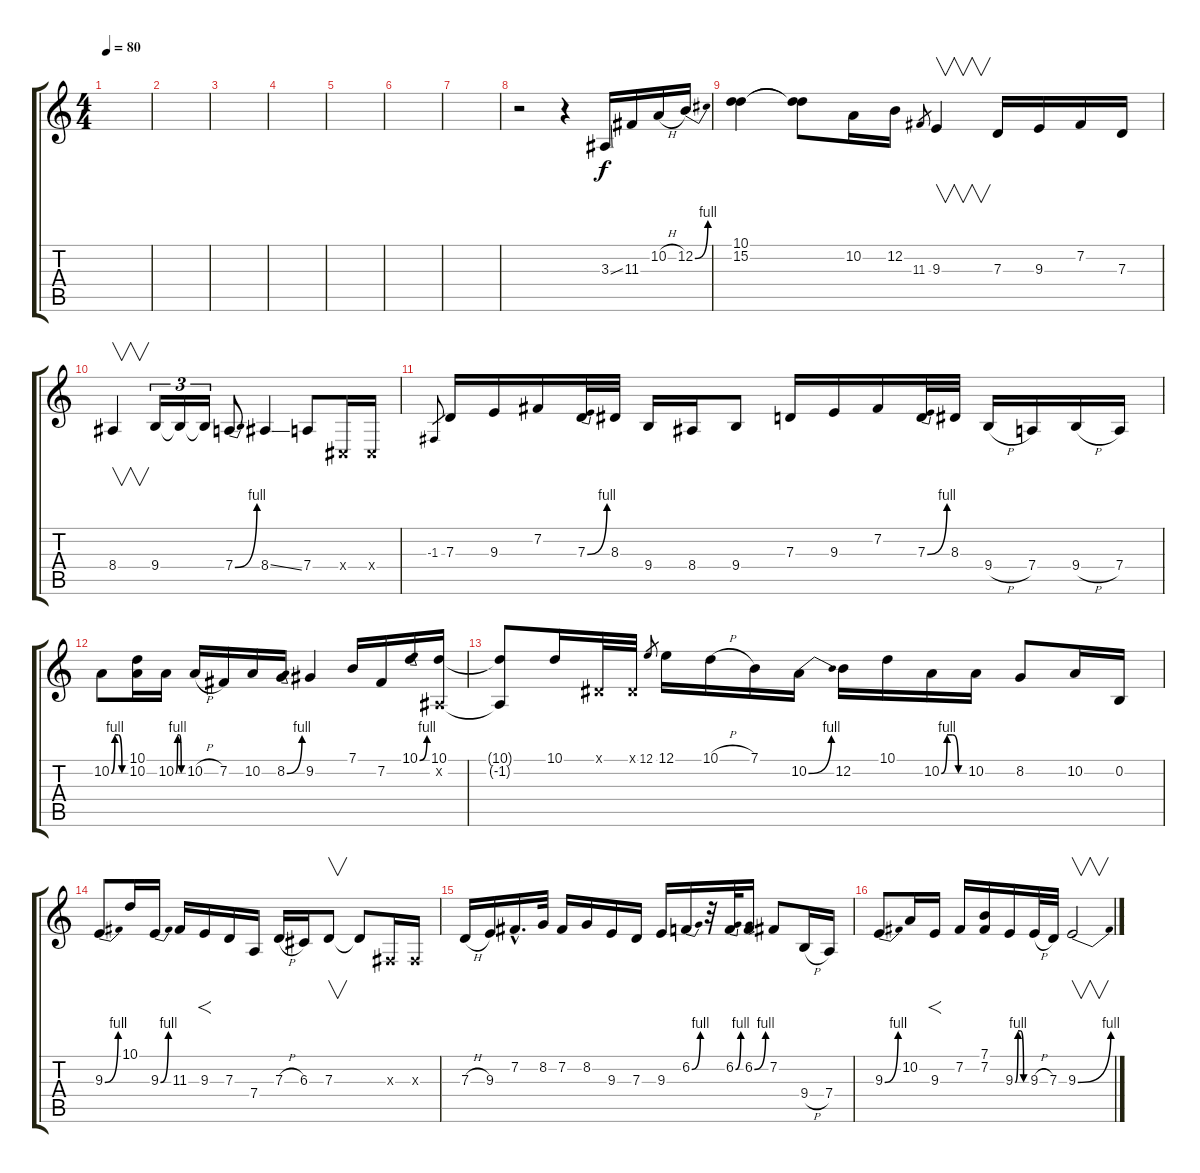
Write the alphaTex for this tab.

\track "" {instrument trombone}
\staff {score tabs}
\tuning (E4 B3 G3 D3 A2 E2) {hide}
\ts (4 4)
\tempo 80
\clef g2
\ks c
|
|
|
|
|
|
|
r.2 r.4 3.3{ss}.16 11.3.16 10.2{h}.16 12.2{be (bend 0 0 60 4)}.16 |
(10.1 15.2).4 (10.1{t} 15.2{t}).8 10.2.16 12.2.16 11.3.8{gr} 9.3.4{v} 7.3.16 9.3.16 7.2.16 7.3.16 |
8.4.4{v} 9.4.16{tu (3 2)} 9.4{t}.16{tu (3 2)} 9.4{t}.16{tu (3 2)} 7.4{be (bend 0 0 60 4)}.8 8.4{ss}.4 7.4.8 -1.4{x}.16 -1.4{x}.16 |
-1.3.8{gr} 7.3.16 9.3.16 7.2.16 7.3{be (bend 0 0 60 4)}.32 8.3.32 9.4.16 8.4.16 9.4.8 7.3.16 9.3.16 7.2.16 7.3{be (bend 0 0 60 4)}.32 8.3.32 9.4{h}.16 7.4.16 9.4{h}.16 7.4.16 |
10.2{be (custom 0 0 15 4 30 4 45 0 60 0)}.8 (10.1 10.2).16 10.2{be (custom 0 0 15 4 30 4 45 0 60 0)}.16 10.2{h}.16 7.2.16 10.2.16 8.2{be (bend 0 0 60 4)}.16 9.2.4 7.1.16 7.2.16 10.1{be (bend 0 0 60 4)}.16 (10.1 -1.2{x}).16 |
(10.1{t} -1.2{t}).8 10.1.16 -1.1{x}.32 -1.1{x}.32 12.1.8{gr} 12.1.16 10.1{h}.16 7.1.16 10.2{be (bend 0 0 60 4)}.16 12.2.16 10.1.16 10.2{be (custom 0 0 15 4 30 4 45 0 60 0)}.16 10.2.16 8.2.8 10.2.16 0.2.16 |
9.3{be (bend 0 0 60 4)}.8 10.1.16 9.3{be (bend 0 0 60 4)}.16 11.3.16 9.3.16{f} 7.3.16 7.4.16 7.3{h}.16 6.3.16 7.3.8{v} 7.3{t}.8 -1.3{x}.16 -1.3{x}.16 |
7.3{h}.16 9.3.16 7.2{hac}.16{d} 8.2.32 7.2.16 8.2.16 9.3.16 7.3.16 9.3.16 6.2{be (bend 0 0 60 4)}.16 r.32 6.2{be (bend 0 0 60 4)}.32 6.2{be (bend 0 0 60 4)}.16 7.2.8 9.4{h}.16 7.4.16 |
9.3{be (bend 0 0 60 4)}.8 10.2.16 9.3.16{f} 7.2.16 (7.1 7.2).16 9.3{be (custom 0 0 15 4 30 4 45 0 60 0)}.16 9.3{h}.32 7.3.32 9.3{be (bend 0 0 60 4)}.2{v}
